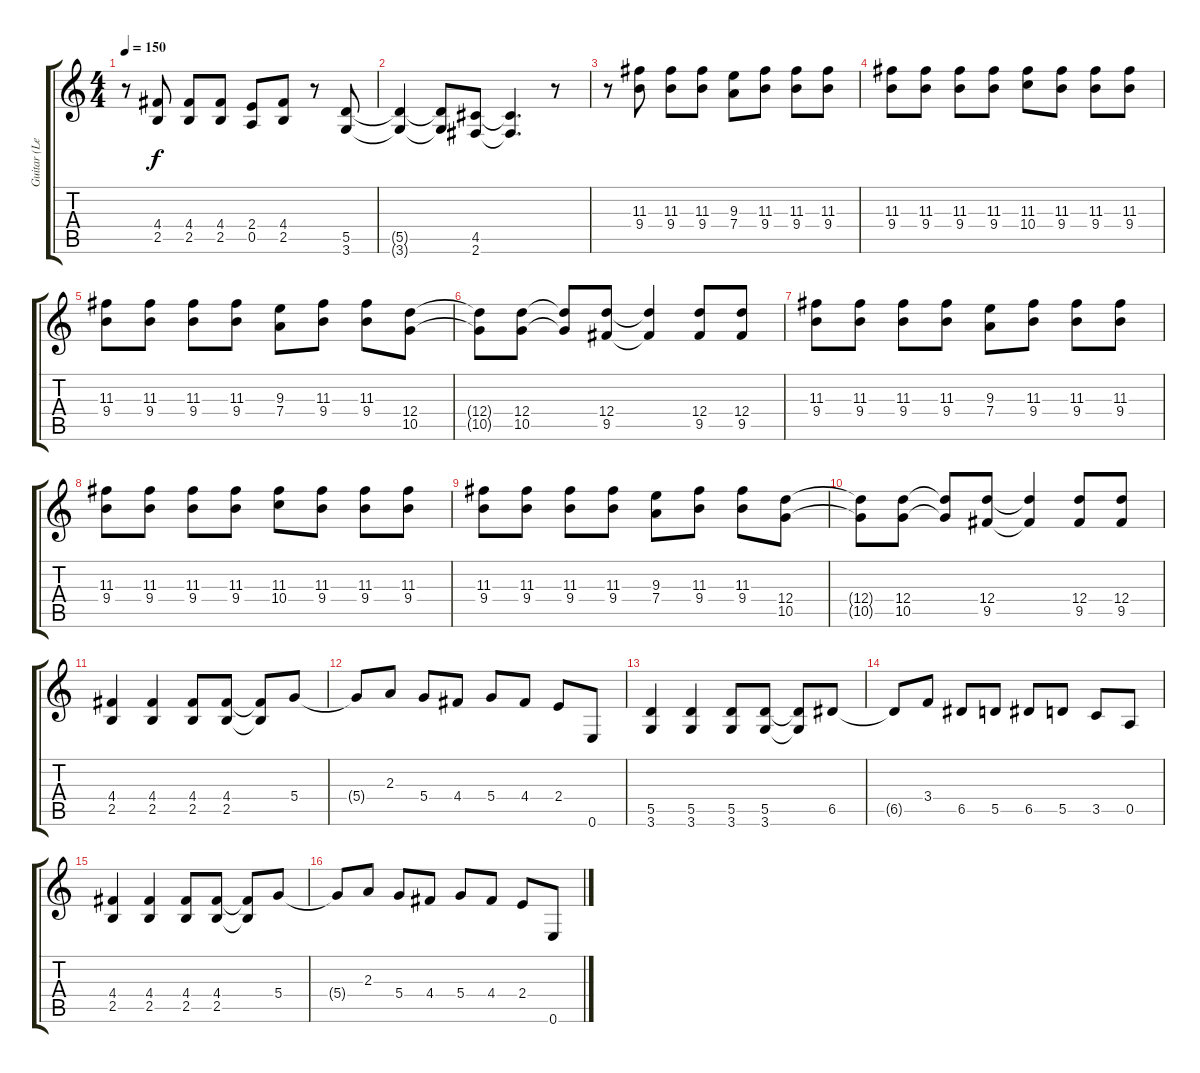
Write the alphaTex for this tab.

\track ("Guitar (Leon)" "Guitar (Le") {instrument overdrivenguitar}
\staff {score tabs}
\tuning (E4 B3 G3 D3 A2 E2) {hide}
\ts (4 4)
\tempo 150
\clef g2
\ks c
r.8{dy f} (4.4 2.5).8 (4.4 2.5).8 (4.4 2.5).8 (2.4 0.5).8 (4.4 2.5).8 r.8 (5.5 3.6).8 |
(5.5{t} 3.6{t}).4 (5.5{t} 3.6{t}).8 (4.5 2.6).8 (4.5{t} 2.6{t}).4{d} r.8 |
r.8 (11.3 9.4).8 (11.3 9.4).8 (11.3 9.4).8 (9.3 7.4).8 (11.3 9.4).8 (11.3 9.4).8 (11.3 9.4).8 |
(11.3 9.4).8 (11.3 9.4).8 (11.3 9.4).8 (11.3 9.4).8 (11.3 10.4).8 (11.3 9.4).8 (11.3 9.4).8 (11.3 9.4).8 |
(11.3 9.4).8 (11.3 9.4).8 (11.3 9.4).8 (11.3 9.4).8 (9.3 7.4).8 (11.3 9.4).8 (11.3 9.4).8 (12.4 10.5).8 |
(12.4{t} 10.5{t}).8 (12.4 10.5).8 (12.4{t} 10.5{t}).8 (12.4 9.5).8 (12.4{t} 9.5{t}).4 (12.4 9.5).8 (12.4 9.5).8 |
(11.3 9.4).8 (11.3 9.4).8 (11.3 9.4).8 (11.3 9.4).8 (9.3 7.4).8 (11.3 9.4).8 (11.3 9.4).8 (11.3 9.4).8 |
(11.3 9.4).8 (11.3 9.4).8 (11.3 9.4).8 (11.3 9.4).8 (11.3 10.4).8 (11.3 9.4).8 (11.3 9.4).8 (11.3 9.4).8 |
(11.3 9.4).8 (11.3 9.4).8 (11.3 9.4).8 (11.3 9.4).8 (9.3 7.4).8 (11.3 9.4).8 (11.3 9.4).8 (12.4 10.5).8 |
(12.4{t} 10.5{t}).8 (12.4 10.5).8 (12.4{t} 10.5{t}).8 (12.4 9.5).8 (12.4{t} 9.5{t}).4 (12.4 9.5).8 (12.4 9.5).8 |
(4.4 2.5).4 (4.4 2.5).4 (4.4 2.5).8 (4.4 2.5).8 (4.4{t} 2.5{t}).8 5.4.8 |
5.4{t}.8 2.3.8 5.4.8 4.4.8 5.4.8 4.4.8 2.4.8 0.6.8 |
(5.5 3.6).4 (5.5 3.6).4 (5.5 3.6).8 (5.5 3.6).8 (5.5{t} 3.6{t}).8 6.5.8 |
6.5{t}.8 3.4.8 6.5.8 5.5.8 6.5.8 5.5.8 3.5.8 0.5.8 |
(4.4 2.5).4 (4.4 2.5).4 (4.4 2.5).8 (4.4 2.5).8 (4.4{t} 2.5{t}).8 5.4.8 |
5.4{t}.8 2.3.8 5.4.8 4.4.8 5.4.8 4.4.8 2.4.8 0.6.8
